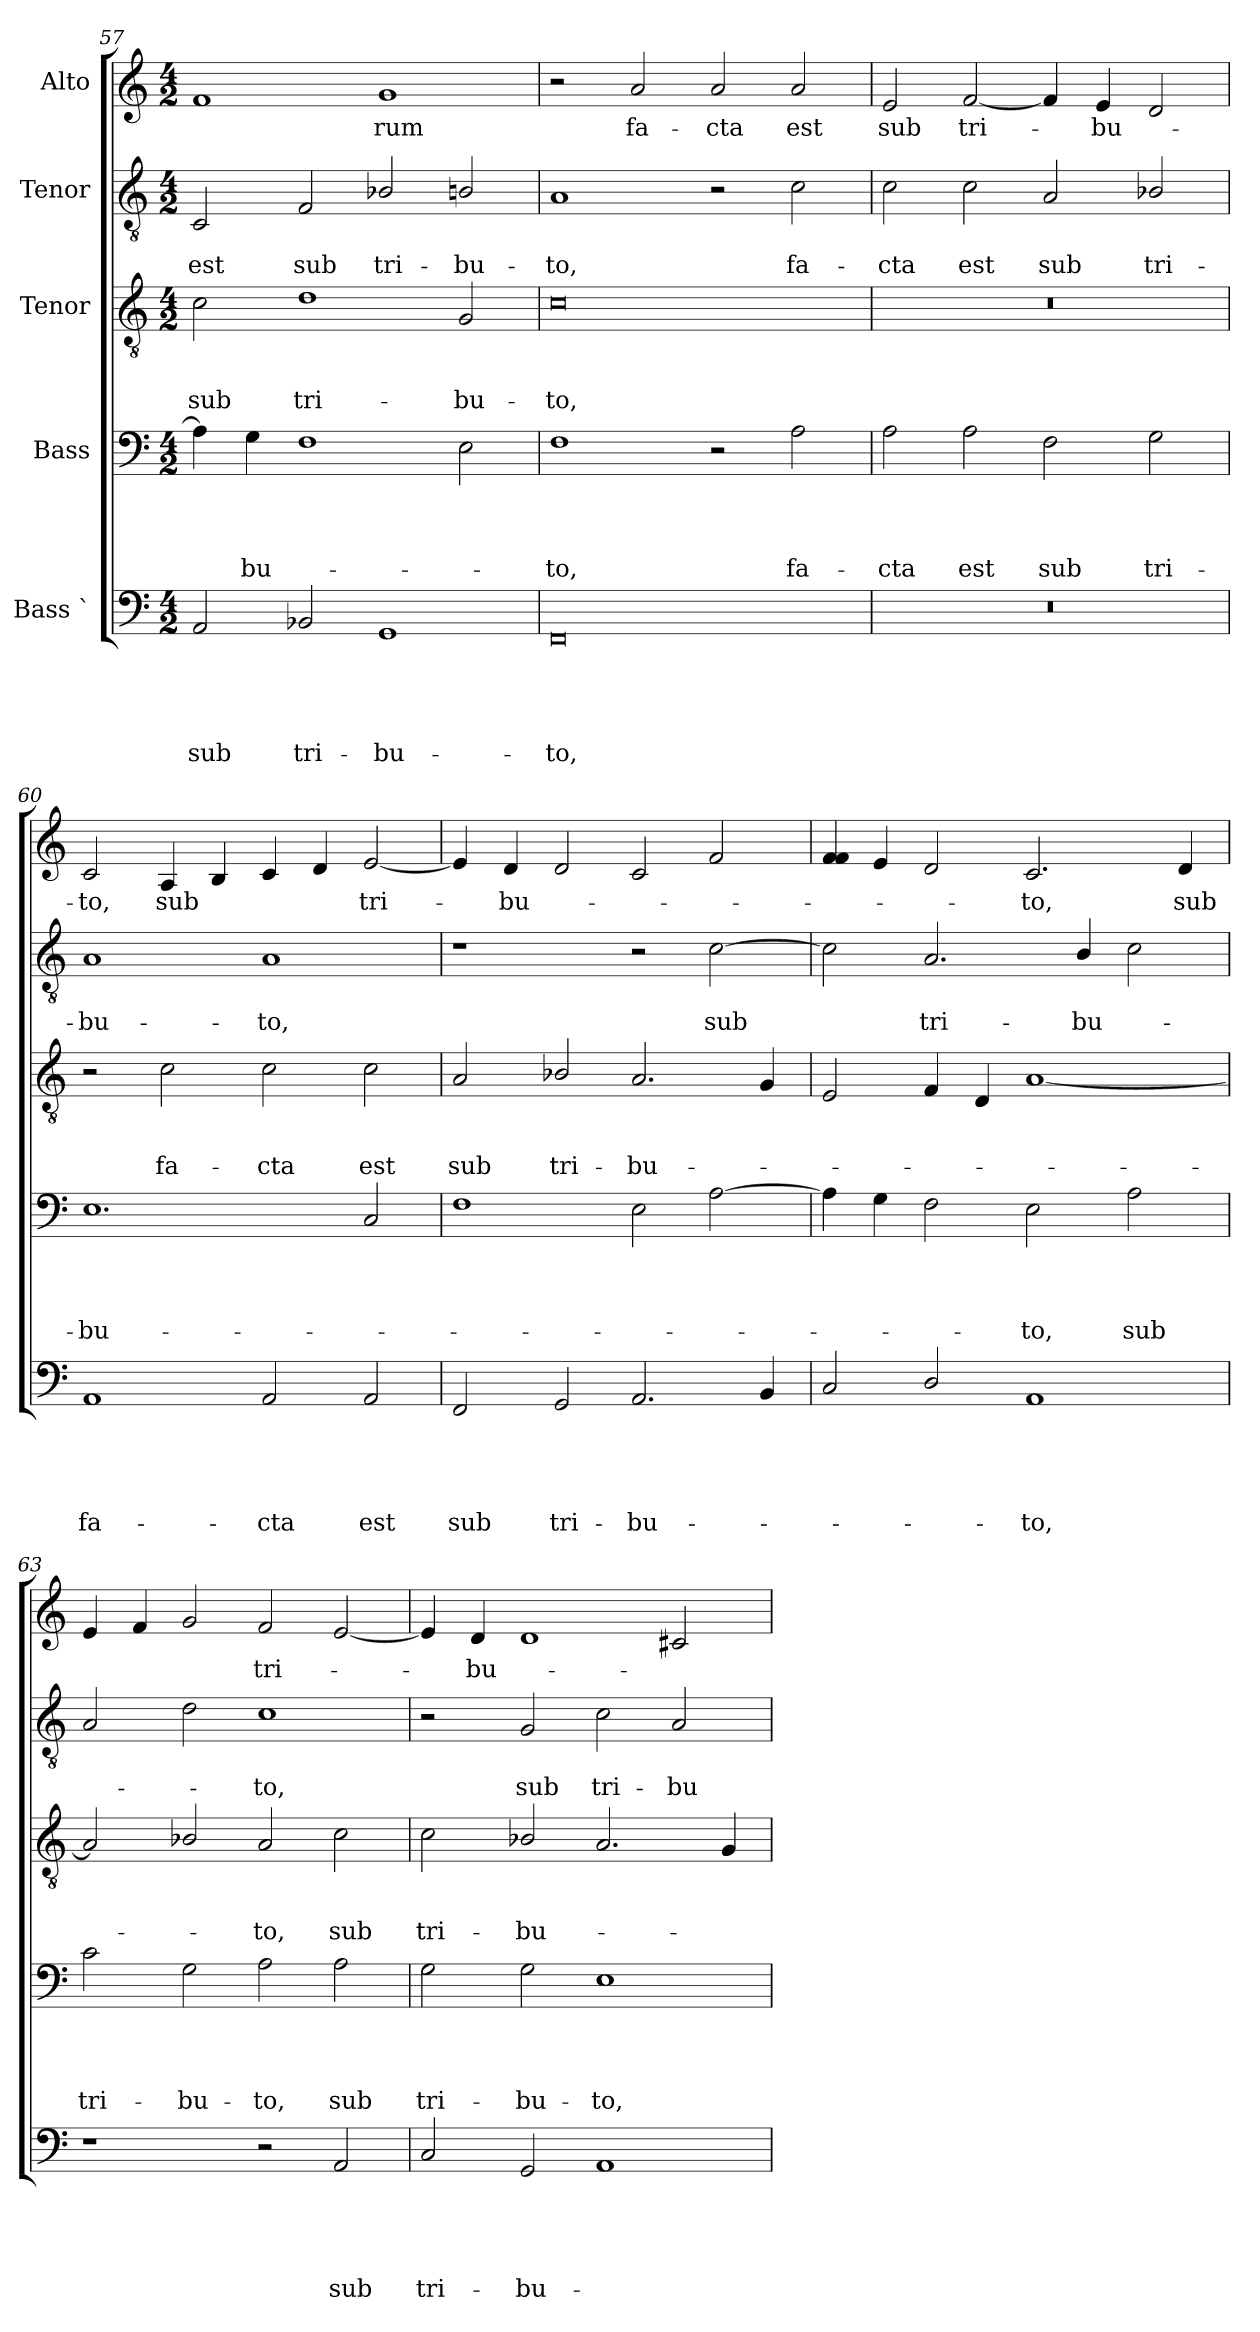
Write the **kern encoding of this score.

**kern	**text	**text	**text	**text	**text	**kern	**text	**text	**text	**text	**kern	**text	**text	**text	**kern	**text	**text	**kern	**text
*part5	*part5	*part5	*part5	*part5	*part5	*part4	*part4	*part4	*part4	*part4	*part3	*part3	*part3	*part3	*part2	*part2	*part2	*part1	*part1
*staff5	*staff5	*staff5	*staff5	*staff5	*staff5	*staff4	*staff4	*staff4	*staff4	*staff4	*staff3	*staff3	*staff3	*staff3	*staff2	*staff2	*staff2	*staff1	*staff1
*I"Bass `	*	*	*	*	*	*I"Bass	*	*	*	*	*I"Tenor	*	*	*	*I"Tenor	*	*	*I"Alto	*
*clefF4	*	*	*	*	*	*clefF4	*	*	*	*	*clefGv2	*	*	*	*clefGv2	*	*	*clefG2	*
*k[]	*	*	*	*	*	*k[]	*	*	*	*	*k[]	*	*	*	*k[]	*	*	*k[]	*
*C:	*	*	*	*	*	*C:	*	*	*	*	*C:	*	*	*	*C:	*	*	*C:	*
*M4/2	*	*	*	*	*	*M4/2	*	*	*	*	*M4/2	*	*	*	*M4/2	*	*	*M4/2	*
=57	=57	=57	=57	=57	=57	=57	=57	=57	=57	=57	=57	=57	=57	=57	=57	=57	=57	=57	=57
!	!	!	!	!	!LO:LY:b	!	!	!	!	!	!	!	!	!LO:LY:b	!	!	!LO:LY:b	!	!
2AA/	.	.	.	.	sub	4A\]	.	.	.	.	2c\	.	.	sub	2C/	.	est	1f	.
!	!	!	!	!	!	!	!	!	!	!LO:LY:b	!	!	!	!	!	!	!	!	!
.	.	.	.	.	.	4G\	.	.	.	-bu-	.	.	.	.	.	.	.	.	.
!	!	!	!	!	!LO:LY:b	!	!	!	!	!	!	!	!	!LO:LY:b	!	!	!LO:LY:b	!	!
2BB-X/	.	.	.	.	tri-	1F	.	.	.	.	1d	.	.	tri-	2F/	.	sub	.	.
!	!	!	!	!	!LO:LY:b	!	!	!	!	!	!	!	!	!	!	!	!LO:LY:b	!	!LO:LY:b
1GG	.	.	.	.	-bu-	.	.	.	.	.	.	.	.	.	2B-X/	.	tri-	1g	-rum
!	!	!	!	!	!	!	!	!	!	!	!	!	!	!LO:LY:b	!	!	!LO:LY:b	!	!
.	.	.	.	.	.	2E\	.	.	.	.	2G/	.	.	-bu-	2B/	.	-bu-	.	.
!!LO:PB:g=z
=58	=58	=58	=58	=58	=58	=58	=58	=58	=58	=58	=58	=58	=58	=58	=58	=58	=58	=58	=58
!	!	!	!	!	!LO:LY:b	!	!	!	!	!LO:LY:b	!	!	!	!LO:LY:b	!	!	!LO:LY:b	!	!
0FF	.	.	.	.	-to,	1F	.	.	.	-to,	0c	.	.	-to,	1A	.	-to,	2r	.
!	!	!	!	!	!	!	!	!	!	!	!	!	!	!	!	!	!	!	!LO:LY:b
.	.	.	.	.	.	.	.	.	.	.	.	.	.	.	.	.	.	2a/	fa-
!	!	!	!	!	!	!	!	!	!	!	!	!	!	!	!	!	!	!	!LO:LY:b
.	.	.	.	.	.	2r	.	.	.	.	.	.	.	.	2r	.	.	2a/	-cta
!	!	!	!	!	!	!	!	!	!	!LO:LY:b	!	!	!	!	!	!	!LO:LY:b	!	!LO:LY:b
.	.	.	.	.	.	2A\	.	.	.	fa-	.	.	.	.	2c\	.	fa-	2a/	est
=59	=59	=59	=59	=59	=59	=59	=59	=59	=59	=59	=59	=59	=59	=59	=59	=59	=59	=59	=59
!	!	!	!	!	!	!	!	!	!	!LO:LY:b	!	!	!	!	!	!	!LO:LY:b	!	!LO:LY:b
0r	.	.	.	.	.	2A\	.	.	.	-cta	0r	.	.	.	2c\	.	-cta	2e/	sub
!	!	!	!	!	!	!	!	!	!	!LO:LY:b	!	!	!	!	!	!	!LO:LY:b	!	!LO:LY:b
.	.	.	.	.	.	2A\	.	.	.	est	.	.	.	.	2c\	.	est	[<2f/	tri-
!	!	!	!	!	!	!	!	!	!	!LO:LY:b	!	!	!	!	!	!	!LO:LY:b	!	!
.	.	.	.	.	.	2F\	.	.	.	sub	.	.	.	.	2A/	.	sub	4f/]	.
!	!	!	!	!	!	!	!	!	!	!	!	!	!	!	!	!	!	!	!LO:LY:b
.	.	.	.	.	.	.	.	.	.	.	.	.	.	.	.	.	.	4e/	-bu-
!	!	!	!	!	!	!	!	!	!	!LO:LY:b	!	!	!	!	!	!	!LO:LY:b	!	!
.	.	.	.	.	.	2G\	.	.	.	tri-	.	.	.	.	2B-X/	.	tri-	2d/	.
=60	=60	=60	=60	=60	=60	=60	=60	=60	=60	=60	=60	=60	=60	=60	=60	=60	=60	=60	=60
!	!	!	!	!	!LO:LY:b	!	!	!	!	!LO:LY:b	!	!	!	!	!	!	!LO:LY:b	!	!LO:LY:b
1AA	.	.	.	.	fa-	1.E	.	.	.	-bu-	2r	.	.	.	1A	.	-bu-	2c/	-to,
!	!	!	!	!	!	!	!	!	!	!	!	!	!	!LO:LY:b	!	!	!	!	!LO:LY:b
.	.	.	.	.	.	.	.	.	.	.	2c\	.	.	fa-	.	.	.	4A/	sub
.	.	.	.	.	.	.	.	.	.	.	.	.	.	.	.	.	.	4B/	.
!	!	!	!	!	!LO:LY:b	!	!	!	!	!	!	!	!	!LO:LY:b	!	!	!LO:LY:b	!	!
2AA/	.	.	.	.	-cta	.	.	.	.	.	2c\	.	.	-cta	1A	.	-to,	4c/	.
.	.	.	.	.	.	.	.	.	.	.	.	.	.	.	.	.	.	4d/	.
!	!	!	!	!	!LO:LY:b	!	!	!	!	!	!	!	!	!LO:LY:b	!	!	!	!	!LO:LY:b
2AA/	.	.	.	.	est	2C/	.	.	.	.	2c\	.	.	est	.	.	.	[<2e/	tri-
=61	=61	=61	=61	=61	=61	=61	=61	=61	=61	=61	=61	=61	=61	=61	=61	=61	=61	=61	=61
!	!	!	!	!	!LO:LY:b	!	!	!	!	!	!	!	!	!LO:LY:b	!	!	!	!	!
2FF/	.	.	.	.	sub	1F	.	.	.	.	2A/	.	.	sub	1r	.	.	4e/]	.
!	!	!	!	!	!	!	!	!	!	!	!	!	!	!	!	!	!	!	!LO:LY:b
.	.	.	.	.	.	.	.	.	.	.	.	.	.	.	.	.	.	4d/	-bu-
!	!	!	!	!	!LO:LY:b	!	!	!	!	!	!	!	!	!LO:LY:b	!	!	!	!	!
2GG/	.	.	.	.	tri-	.	.	.	.	.	2B-X/	.	.	tri-	.	.	.	2d/	.
!	!	!	!	!	!LO:LY:b	!	!	!	!	!	!	!	!	!LO:LY:b	!	!	!	!	!
2.AA/	.	.	.	.	-bu-	2E\	.	.	.	.	2.A/	.	.	-bu-	2r	.	.	2c/	.
!	!	!	!	!	!	!	!	!	!	!	!	!	!	!	!	!	!LO:LY:b	!	!
.	.	.	.	.	.	[>2A\	.	.	.	.	.	.	.	.	[>2c\	.	sub	2f/	.
4BB/	.	.	.	.	.	.	.	.	.	.	4G/	.	.	.	.	.	.	.	.
!!LO:PB:g=z
=62	=62	=62	=62	=62	=62	=62	=62	=62	=62	=62	=62	=62	=62	=62	=62	=62	=62	=62	=62
2C/	.	.	.	.	.	4A\]	.	.	.	.	2E/	.	.	.	2c\]	.	.	4f/ 4f/	.
.	.	.	.	.	.	4G\	.	.	.	.	.	.	.	.	.	.	.	4e/	.
!	!	!	!	!	!	!	!	!	!	!	!	!	!	!	!	!	!LO:LY:b	!	!
2D/	.	.	.	.	.	2F\	.	.	.	.	4F/	.	.	.	2.A/	.	tri-	2d/	.
.	.	.	.	.	.	.	.	.	.	.	4D/	.	.	.	.	.	.	.	.
!	!	!	!	!	!LO:LY:b	!	!	!	!	!LO:LY:b	!	!	!	!	!	!	!	!	!LO:LY:b
1AA	.	.	.	.	-to,	2E\	.	.	.	-to,	[<1A	.	.	.	.	.	.	2.c/	-to,
!	!	!	!	!	!	!	!	!	!	!	!	!	!	!	!	!	!LO:LY:b	!	!
.	.	.	.	.	.	.	.	.	.	.	.	.	.	.	4B/	.	-bu-	.	.
!	!	!	!	!	!	!	!	!	!	!LO:LY:b	!	!	!	!	!	!	!	!	!
.	.	.	.	.	.	2A\	.	.	.	sub	.	.	.	.	2c\	.	.	.	.
!	!	!	!	!	!	!	!	!	!	!	!	!	!	!	!	!	!	!	!LO:LY:b
.	.	.	.	.	.	.	.	.	.	.	.	.	.	.	.	.	.	4d/	sub
=63	=63	=63	=63	=63	=63	=63	=63	=63	=63	=63	=63	=63	=63	=63	=63	=63	=63	=63	=63
!	!	!	!	!	!	!	!	!	!	!LO:LY:b	!	!	!	!	!	!	!	!	!
1r	.	.	.	.	.	2c\	.	.	.	tri-	2A/]	.	.	.	2A/	.	.	4e/	.
.	.	.	.	.	.	.	.	.	.	.	.	.	.	.	.	.	.	4f/	.
!	!	!	!	!	!	!	!	!	!	!LO:LY:b	!	!	!	!	!	!	!	!	!
.	.	.	.	.	.	2G\	.	.	.	-bu-	2B-X/	.	.	.	2d\	.	.	2g/	.
!	!	!	!	!	!	!	!	!	!	!LO:LY:b	!	!	!	!LO:LY:b	!	!	!LO:LY:b	!	!LO:LY:b
2r	.	.	.	.	.	2A\	.	.	.	-to,	2A/	.	.	-to,	1c	.	-to,	2f/	tri-
!	!	!	!	!	!LO:LY:b	!	!	!	!	!LO:LY:b	!	!	!	!LO:LY:b	!	!	!	!	!
2AA/	.	.	.	.	sub	2A\	.	.	.	sub	2c\	.	.	sub	.	.	.	[<2e/	.
=64	=64	=64	=64	=64	=64	=64	=64	=64	=64	=64	=64	=64	=64	=64	=64	=64	=64	=64	=64
!	!	!	!	!	!LO:LY:b	!	!	!	!	!LO:LY:b	!	!	!	!LO:LY:b	!	!	!	!	!
2C/	.	.	.	.	tri-	2G\	.	.	.	tri-	2c\	.	.	tri-	2r	.	.	4e/]	.
!	!	!	!	!	!	!	!	!	!	!	!	!	!	!	!	!	!	!	!LO:LY:b
.	.	.	.	.	.	.	.	.	.	.	.	.	.	.	.	.	.	4d/	-bu-
!	!	!	!	!	!LO:LY:b	!	!	!	!	!LO:LY:b	!	!	!	!LO:LY:b	!	!	!LO:LY:b	!	!
2GG/	.	.	.	.	-bu-	2G\	.	.	.	-bu-	2B-X/	.	.	-bu-	2G/	.	sub	1d	.
!	!	!	!	!	!	!	!	!	!	!LO:LY:b	!	!	!	!	!	!	!LO:LY:b	!	!
1AA	.	.	.	.	.	1E	.	.	.	-to,	2.A/	.	.	.	2c\	.	tri-	.	.
!	!	!	!	!	!	!	!	!	!	!	!	!	!	!	!	!	!LO:LY:b	!	!
.	.	.	.	.	.	.	.	.	.	.	.	.	.	.	2A/	.	-bu-	2c#X/	.
.	.	.	.	.	.	.	.	.	.	.	4G/	.	.	.	.	.	.	.	.
=	=	=	=	=	=	=	=	=	=	=	=	=	=	=	=	=	=	=	=
*-	*-	*-	*-	*-	*-	*-	*-	*-	*-	*-	*-	*-	*-	*-	*-	*-	*-	*-	*-
